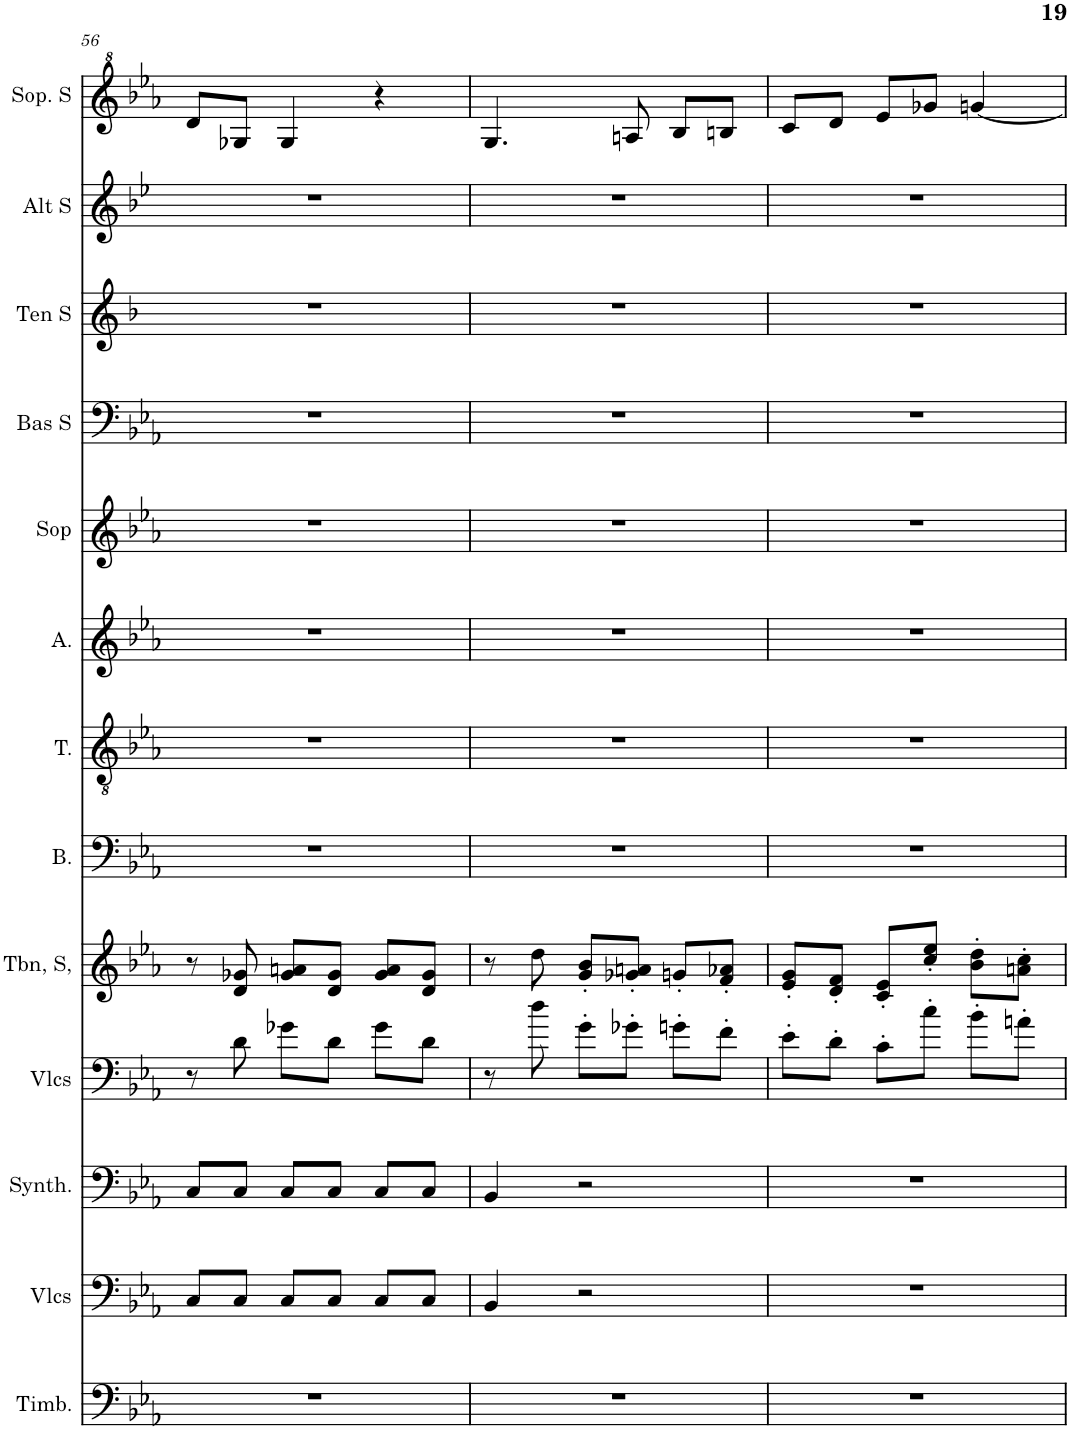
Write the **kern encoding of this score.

**kern	**kern	**kern	**kern	**kern	**kern	**kern	**kern	**kern	**kern	**kern	**kern	**kern
*part13	*part12	*part11	*part10	*part9	*part8	*part7	*part6	*part5	*part4	*part3	*part2	*part1
*staff13	*staff12	*staff11	*staff10	*staff9	*staff8	*staff7	*staff6	*staff5	*staff4	*staff3	*staff2	*staff1
*I"Timbales, Staff-1	*I"Violoncelles, D'Bass/Strings, etc	*I"Synthétiseur d'instruments à cordes, Synth strings, etc	*I"Violoncelles, Synth strings 2	*I"Trombone Soprano, 1st violins	*I"Basse	*I"Ténor	*I"Alto	*I"Soprano	*I"Basse Solo	*I"Tenor Solo	*I"Alto Solo	*I"Soprano Solo
*I'Timb.	*I'Vlcs	*I'Synth.	*I'Vlcs	*I'Tbn, S,	*I'B.	*I'T.	*I'A.	*I'Sop	*I'Bas S	*I'Ten S	*I'Alt S	*I'Sop. S
!!LO:PB:g=z
*clefF4	*clefF4	*clefF4	*clefF4	*clefG2	*clefF4	*clefGv2	*clefG2	*clefG2	*clefF4	*clefG2	*clefG2	*clefG^2
*	*	*	*	*	*	*	*	*	*	*Trd8c14	*Trd4c7	*
*k[b-e-a-]	*k[b-e-a-]	*k[b-e-a-]	*k[b-e-a-]	*k[b-e-a-]	*k[b-e-a-]	*k[b-e-a-]	*k[b-e-a-]	*k[b-e-a-]	*k[b-e-a-]	*k[b-]	*k[b-e-]	*k[b-e-a-]
*M3/4	*M3/4	*M3/4	*M3/4	*M3/4	*M3/4	*M3/4	*M3/4	*M3/4	*M3/4	*M3/4	*M3/4	*M3/4
=56	=56	=56	=56	=56	=56	=56	=56	=56	=56	=56	=56	=56
2.r	8C/L	8C/L	8r	8r	2.r	2.r	2.r	2.r	2.r	2.r	2.r	8dd/L
.	8C/J	8C/J	8d\	8d/ 8g-X/	.	.	.	.	.	.	.	8g-X/J
.	8C/L	8C/L	8g-X\L	8g-/ 8an/L	.	.	.	.	.	.	.	4g-/
.	8C/J	8C/J	8d\J	8d/ 8g-/J	.	.	.	.	.	.	.	.
.	8C/L	8C/L	8g-\L	8g-/ 8a/L	.	.	.	.	.	.	.	4r
.	8C/J	8C/J	8d\J	8d/ 8g-/J	.	.	.	.	.	.	.	.
=57	=57	=57	=57	=57	=57	=57	=57	=57	=57	=57	=57	=57
2.r	4BB-/	4BB-/	8r	8r	2.r	2.r	2.r	2.r	2.r	2.r	2.r	4.g/
.	.	.	8dd\	8dd\	.	.	.	.	.	.	.	.
.	2r	2r	8g'\L	8g/' 8b-/'L	.	.	.	.	.	.	.	.
.	.	.	8g-X'\J	8g-X/' 8an/'J	.	.	.	.	.	.	.	8an/
.	.	.	8gn'\L	8gn'/L	.	.	.	.	.	.	.	8b-/L
.	.	.	8f'\J	8f/' 8a-X/'J	.	.	.	.	.	.	.	8bn/J
=58	=58	=58	=58	=58	=58	=58	=58	=58	=58	=58	=58	=58
2.r	2.r	2.r	8e-'\L	8e-/' 8g/'L	2.r	2.r	2.r	2.r	2.r	2.r	2.r	8cc/L
.	.	.	8d'\J	8d/' 8f/'J	.	.	.	.	.	.	.	8dd/J
.	.	.	8c'\L	8c/' 8e-/'L	.	.	.	.	.	.	.	8ee-/L
.	.	.	8cc'\J	8cc/' 8ee-/'J	.	.	.	.	.	.	.	8gg-X/J
.	.	.	8b-'\L	8b-\' 8dd\'L	.	.	.	.	.	.	.	[4ggn/
.	.	.	8an'\J	8an\' 8cc\'J	.	.	.	.	.	.	.	.
=	=	=	=	=	=	=	=	=	=	=	=	=
*-	*-	*-	*-	*-	*-	*-	*-	*-	*-	*-	*-	*-
